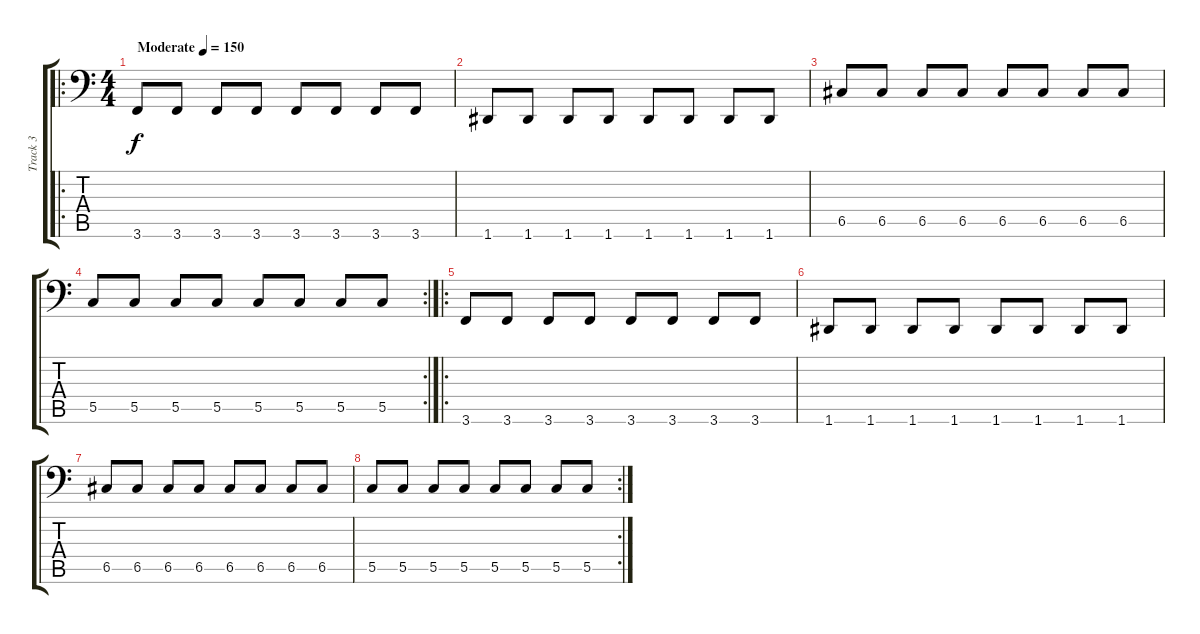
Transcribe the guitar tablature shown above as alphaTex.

\track ("Track 3" "Track 3") {instrument electricbasspick}
\staff {score tabs}
\tuning (D3 A2 F2 C2 G1 D1) {hide}
\ro
\ts (4 4)
\tempo (150 "Moderate")
\clef f4
\ks c
3.6.8{dy f instrument electricbasspick} 3.6.8 3.6.8 3.6.8 3.6.8 3.6.8 3.6.8 3.6.8 |
1.6.8 1.6.8 1.6.8 1.6.8 1.6.8 1.6.8 1.6.8 1.6.8 |
6.5.8 6.5.8 6.5.8 6.5.8 6.5.8 6.5.8 6.5.8 6.5.8 |
\rc 2
5.5.8 5.5.8 5.5.8 5.5.8 5.5.8 5.5.8 5.5.8 5.5.8 |
\ro
3.6.8 3.6.8 3.6.8 3.6.8 3.6.8 3.6.8 3.6.8 3.6.8 |
1.6.8 1.6.8 1.6.8 1.6.8 1.6.8 1.6.8 1.6.8 1.6.8 |
6.5.8 6.5.8 6.5.8 6.5.8 6.5.8 6.5.8 6.5.8 6.5.8 |
\rc 2
5.5.8 5.5.8 5.5.8 5.5.8 5.5.8 5.5.8 5.5.8 5.5.8
